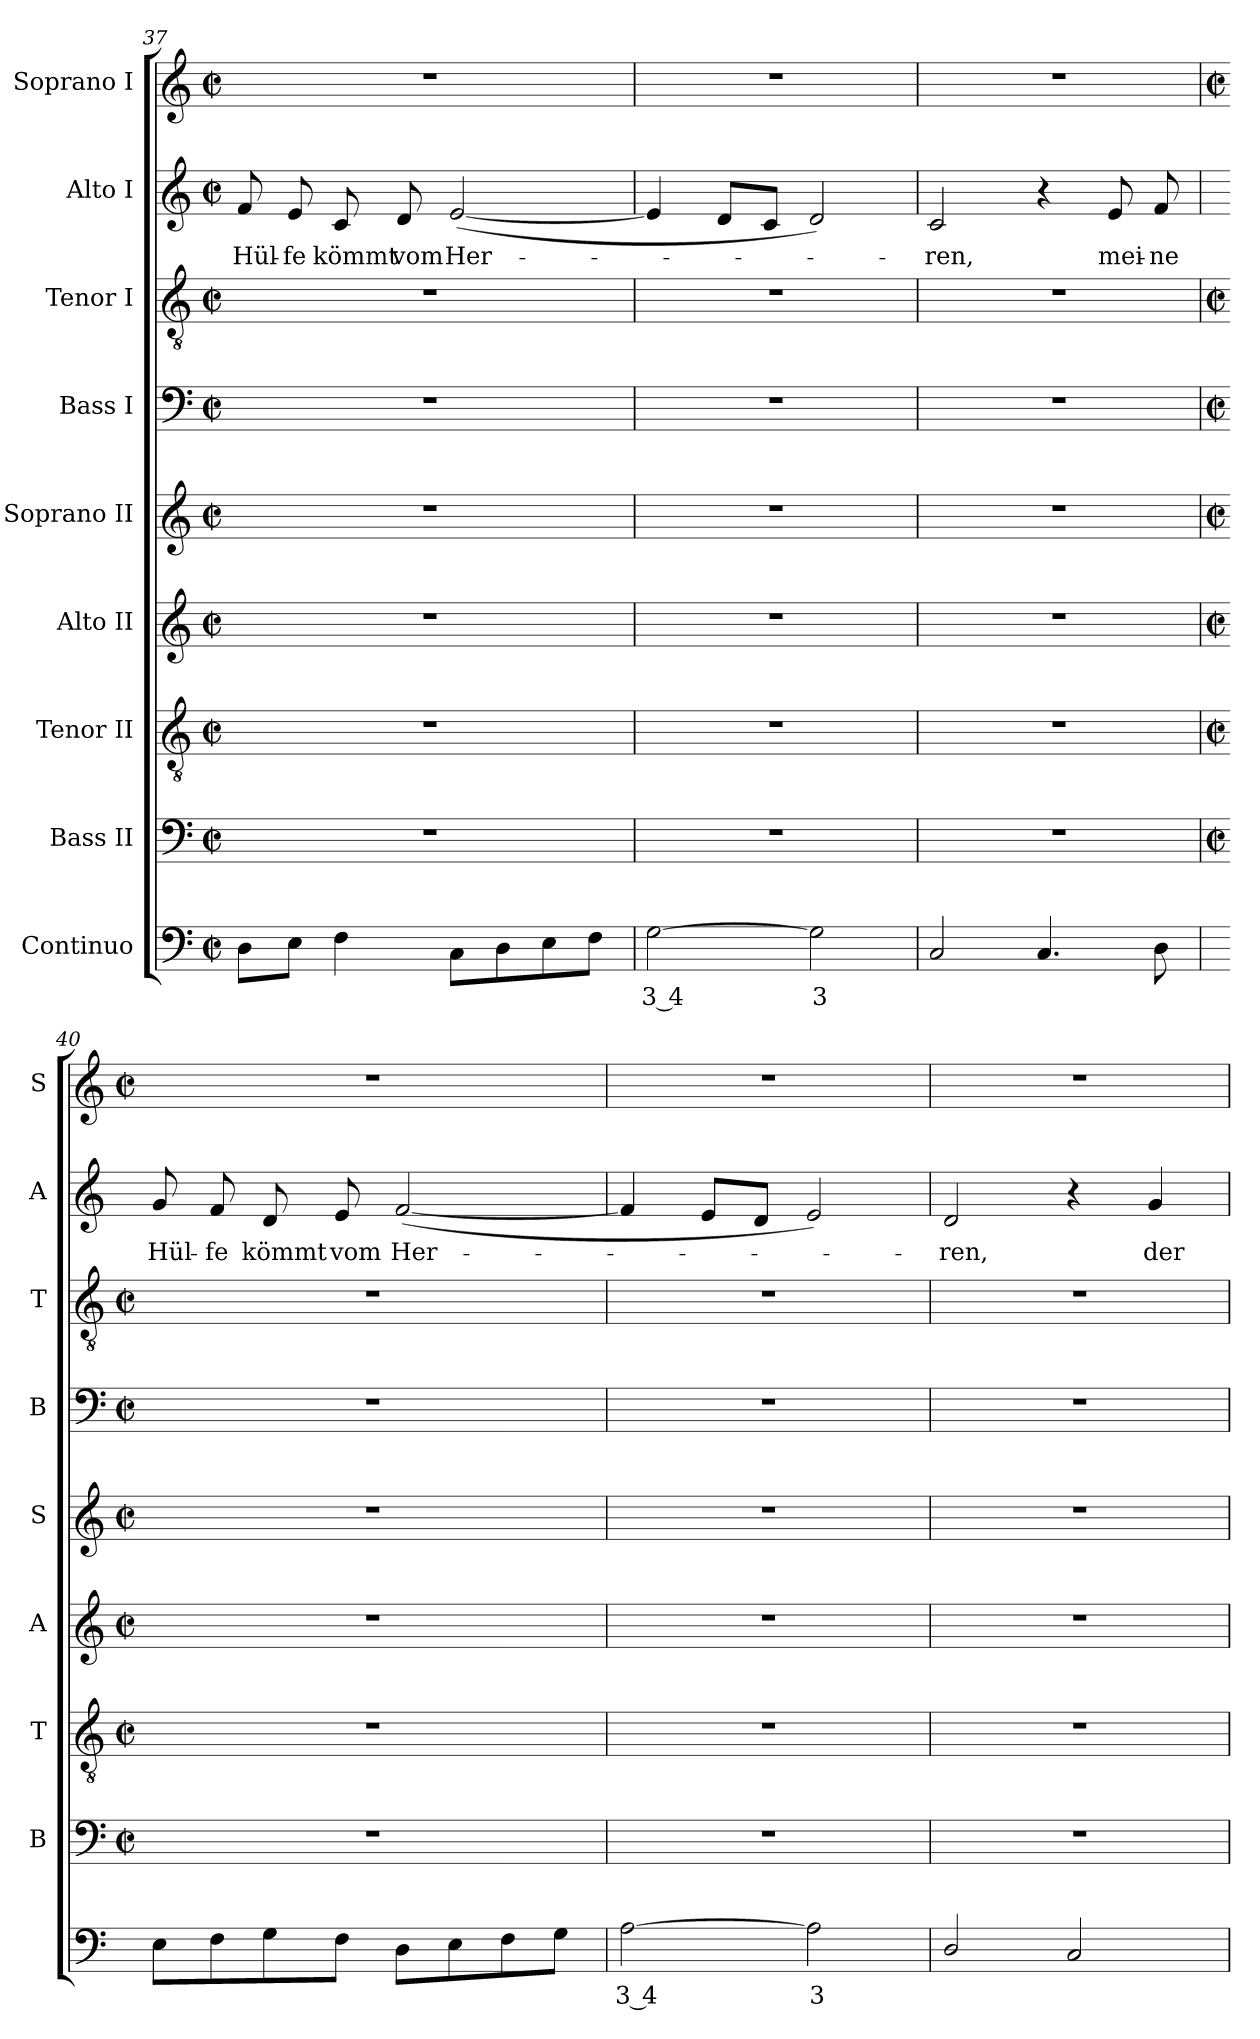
**kern	**text	**kern	**kern	**kern	**kern	**kern	**kern	**kern	**text	**kern
*part9	*part9	*part8	*part7	*part6	*part5	*part4	*part3	*part2	*part2	*part1
*staff9	*staff9	*staff8	*staff7	*staff6	*staff5	*staff4	*staff3	*staff2	*staff2	*staff1
*I"Continuo	*	*I"Bass II	*I"Tenor II	*I"Alto II	*I"Soprano II	*I"Bass I	*I"Tenor I	*I"Alto I	*	*I"Soprano I
*	*	*I'B	*I'T	*I'A	*I'S	*I'B	*I'T	*I'A	*	*I'S
*clefF4	*	*clefF4	*clefGv2	*clefG2	*clefG2	*clefF4	*clefGv2	*clefG2	*	*clefG2
*k[]	*	*k[]	*k[]	*k[]	*k[]	*k[]	*k[]	*k[]	*	*k[]
*C:	*	*C:	*C:	*C:	*C:	*C:	*C:	*C:	*	*C:
*M2/2	*	*M2/2	*M2/2	*M2/2	*M2/2	*M2/2	*M2/2	*M2/2	*	*M2/2
*met(c|)	*	*met(c|)	*met(c|)	*met(c|)	*met(c|)	*met(c|)	*met(c|)	*met(c|)	*	*met(c|)
=37	=37	=37	=37	=37	=37	=37	=37	=37	=37	=37
!	!	!	!	!	!	!	!	!	!LO:LY:b	!
8DL	.	1r	1r	1r	1r	1r	1r	8f	Hül-	1r
!	!	!	!	!	!	!	!	!	!LO:LY:b	!
8EJ	.	.	.	.	.	.	.	8e	-fe	.
!	!	!	!	!	!	!	!	!	!LO:LY:b	!
4F	.	.	.	.	.	.	.	8c	kömmt	.
!	!	!	!	!	!	!	!	!	!LO:LY:b	!
.	.	.	.	.	.	.	.	8d	vom	.
!	!	!	!	!	!	!	!	!	!LO:LY:b	!
8CL	.	.	.	.	.	.	.	(<[2e	Her-	.
8D	.	.	.	.	.	.	.	.	.	.
8E	.	.	.	.	.	.	.	.	.	.
8FJ	.	.	.	.	.	.	.	.	.	.
=38	=38	=38	=38	=38	=38	=38	=38	=38	=38	=38
!	!LO:LY:b	!	!	!	!	!	!	!	!	!
[2G	3 4	1r	1r	1r	1r	1r	1r	4e]	.	1r
.	.	.	.	.	.	.	.	8dL	.	.
.	.	.	.	.	.	.	.	8cJ	.	.
!	!LO:LY:b	!	!	!	!	!	!	!	!	!
2G]	3	.	.	.	.	.	.	2d)	.	.
=39	=39	=39	=39	=39	=39	=39	=39	=39	=39	=39
!	!	!	!	!	!	!	!	!	!LO:LY:b	!
2C	.	1r	1r	1r	1r	1r	1r	2c	ren,	1r
4.C	.	.	.	.	.	.	.	4r	.	.
!	!	!	!	!	!	!	!	!	!LO:LY:b	!
.	.	.	.	.	.	.	.	8e	mei-	.
!	!	!	!	!	!	!	!	!	!LO:LY:b	!
8D	.	.	.	.	.	.	.	8f	-ne	.
!!LO:LB:g=z
=40	=40	=40	=40	=40	=40	=40	=40	=40	=40	=40
*	*	*M2/2	*M2/2	*M2/2	*M2/2	*M2/2	*M2/2	*	*	*M2/2
*	*	*met(c|)	*met(c|)	*met(c|)	*met(c|)	*met(c|)	*met(c|)	*	*	*met(c|)
!	!	!	!	!	!	!	!	!	!LO:LY:b	!
8EL	.	1r	1r	1r	1r	1r	1r	8g	Hül-	1r
!	!	!	!	!	!	!	!	!	!LO:LY:b	!
8F	.	.	.	.	.	.	.	8f	-fe	.
!	!	!	!	!	!	!	!	!	!LO:LY:b	!
8G	.	.	.	.	.	.	.	8d	kömmt	.
!	!	!	!	!	!	!	!	!	!LO:LY:b	!
8FJ	.	.	.	.	.	.	.	8e	vom	.
!	!	!	!	!	!	!	!	!	!LO:LY:b	!
8DL	.	.	.	.	.	.	.	(<[2f	Her-	.
8E	.	.	.	.	.	.	.	.	.	.
8F	.	.	.	.	.	.	.	.	.	.
8GJ	.	.	.	.	.	.	.	.	.	.
=41	=41	=41	=41	=41	=41	=41	=41	=41	=41	=41
!	!LO:LY:b	!	!	!	!	!	!	!	!	!
[2A	3 4	1r	1r	1r	1r	1r	1r	4f]	.	1r
.	.	.	.	.	.	.	.	8eL	.	.
.	.	.	.	.	.	.	.	8dJ	.	.
!	!LO:LY:b	!	!	!	!	!	!	!	!	!
2A]	3	.	.	.	.	.	.	2e)	.	.
=42	=42	=42	=42	=42	=42	=42	=42	=42	=42	=42
!	!	!	!	!	!	!	!	!	!LO:LY:b	!
2D/	.	1r	1r	1r	1r	1r	1r	2d	ren,	1r
2C	.	.	.	.	.	.	.	4r	.	.
!	!	!	!	!	!	!	!	!	!LO:LY:b	!
.	.	.	.	.	.	.	.	4g	der	.
=	=	=	=	=	=	=	=	=	=	=
*-	*-	*-	*-	*-	*-	*-	*-	*-	*-	*-
